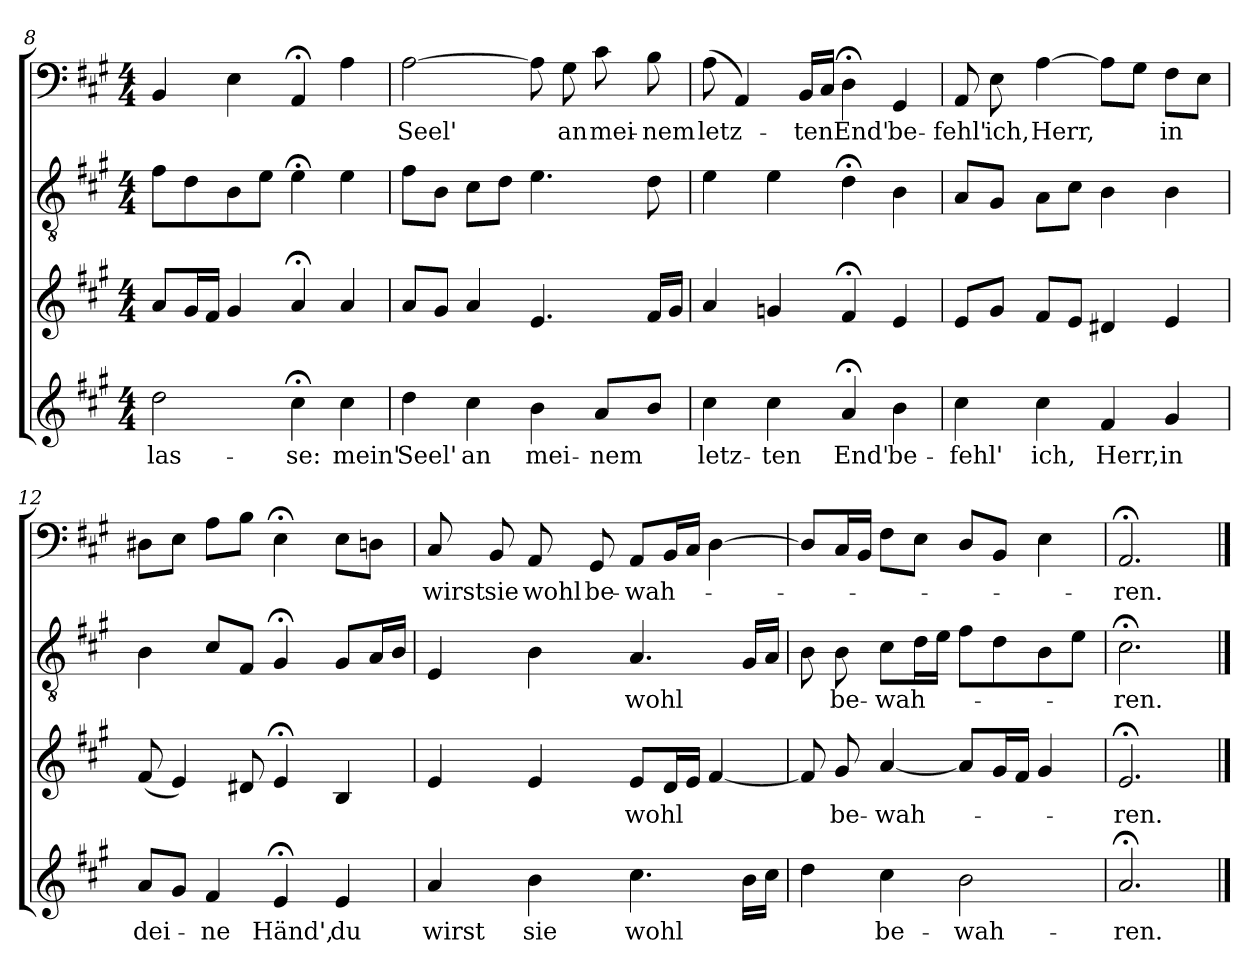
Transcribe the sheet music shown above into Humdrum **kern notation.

**kern	**text	**kern	**text	**kern	**text	**kern	**text
*part4	*part4	*part3	*part3	*part2	*part2	*part1	*part1
*staff4	*staff4	*staff3	*staff3	*staff2	*staff2	*staff1	*staff1
*clefG2	*	*clefG2	*	*clefGv2	*	*clefF4	*
*k[f#c#g#]	*	*k[f#c#g#]	*	*k[f#c#g#]	*	*k[f#c#g#]	*
*A:	*	*A:	*	*A:	*	*A:	*
*M4/4	*	*M4/4	*	*M4/4	*	*M4/4	*
=8	=8	=8	=8	=8	=8	=8	=8
2dd\	-las-	8a/L	.	8f#\L	.	4BB/	.
.	.	16g#/L	.	8d\	.	.	.
.	.	16f#/JJ	.	.	.	.	.
.	.	4g#/	.	8B\	.	4E\	.
.	.	.	.	8e\J	.	.	.
4cc#;<\	-se:	4a;</	.	4e;<\	.	4AA;</	.
4cc#\	mein'	4a/	.	4e\	.	4A\	.
=9	=9	=9	=9	=9	=9	=9	=9
4dd\	Seel'	8a/L	.	8f#\L	.	[2A\	Seel'
.	.	8g#/J	.	8B\J	.	.	.
4cc#\	an	4a/	.	8c#\L	.	.	.
.	.	.	.	8d\J	.	.	.
4b\	mei-	4.e/	.	4.e\	.	8A\]	.
.	.	.	.	.	.	8G#\	an
8a/L	-nem	.	.	.	.	8c#\	mei-
8b/J	.	16f#/LL	.	8d\	.	8B\	-nem
.	.	16g#/JJ	.	.	.	.	.
=10	=10	=10	=10	=10	=10	=10	=10
4cc#\	letz-	4a/	.	4e\	.	(8A\	letz-
.	.	.	.	.	.	4AA/)	.
4cc#\	-ten	4gn/	.	4e\	.	.	.
.	.	.	.	.	.	16BB/LL	-ten
.	.	.	.	.	.	16C#/JJ	.
4a;</	End'	4f#;</	.	4d;<\	.	4D;<\	End'
4b\	be-	4e/	.	4B\	.	4GG#/	be-
=11	=11	=11	=11	=11	=11	=11	=11
4cc#\	-fehl'	8e/L	.	8A/L	.	8AA/	-fehl'
.	.	8g#/J	.	8G#/J	.	8E\	ich,
4cc#\	ich,	8f#/L	.	8A\L	.	[4A\	Herr,
.	.	8e/J	.	8c#\J	.	.	.
4f#/	Herr,	4d#X/	.	4B\	.	8A\L]	.
.	.	.	.	.	.	8G#\J	.
4g#/	in	4e/	.	4B\	.	8F#\L	in
.	.	.	.	.	.	8E\J	.
=12	=12	=12	=12	=12	=12	=12	=12
8a/L	dei-	(8f#/	.	4B\	.	8D#X\L	.
8g#/J	.	4e/)	.	.	.	8E\J	.
4f#/	-ne	.	.	8c#/L	.	8A\L	.
.	.	8d#X/	.	8F#/J	.	8B\J	.
4e;</	Händ',	4e;</	.	4G#;</	.	4E;<\	.
4e/	du	4B/	.	8G#/L	.	8E\L	.
.	.	.	.	16A/L	.	8Dn\J	.
.	.	.	.	16B/JJ	.	.	.
=13	=13	=13	=13	=13	=13	=13	=13
4a/	wirst	4e/	.	4E/	.	8C#/	wirst
.	.	.	.	.	.	8BB/	sie
4b\	sie	4e/	.	4B\	.	8AA/	wohl
.	.	.	.	.	.	8GG#/	be-
4.cc#\	wohl	8e/L	wohl	4.A/	wohl	8AA/L	-wah-
.	.	16d/L	.	.	.	16BB/L	.
.	.	16e/JJ	.	.	.	16C#/JJ	.
.	.	[4f#/	.	.	.	[4D\	.
16b\LL	.	.	.	16G#/LL	.	.	.
16cc#\JJ	.	.	.	16A/JJ	.	.	.
=14	=14	=14	=14	=14	=14	=14	=14
4dd\	.	8f#/]	.	8B\	.	8D/L]	.
.	.	8g#/	be-	8B\	be-	16C#/L	.
.	.	.	.	.	.	16BB/JJ	.
4cc#\	be-	[4a/	-wah-	8c#\L	-wah-	8F#\L	.
.	.	.	.	16d\L	.	8E\J	.
.	.	.	.	16e\JJ	.	.	.
2b\	-wah-	8a/L]	.	8f#\L	.	8D/L	.
.	.	16g#/L	.	8d\	.	8BB/J	.
.	.	16f#/JJ	.	.	.	.	.
.	.	4g#/	.	8B\	.	4E\	.
.	.	.	.	8e\J	.	.	.
=15	=15	=15	=15	=15	=15	=15	=15
2.a;</	-ren.	2.e;</	-ren.	2.c#;<\	-ren.	2.AA;</	-ren.
==	==	==	==	==	==	==	==
*-	*-	*-	*-	*-	*-	*-	*-
